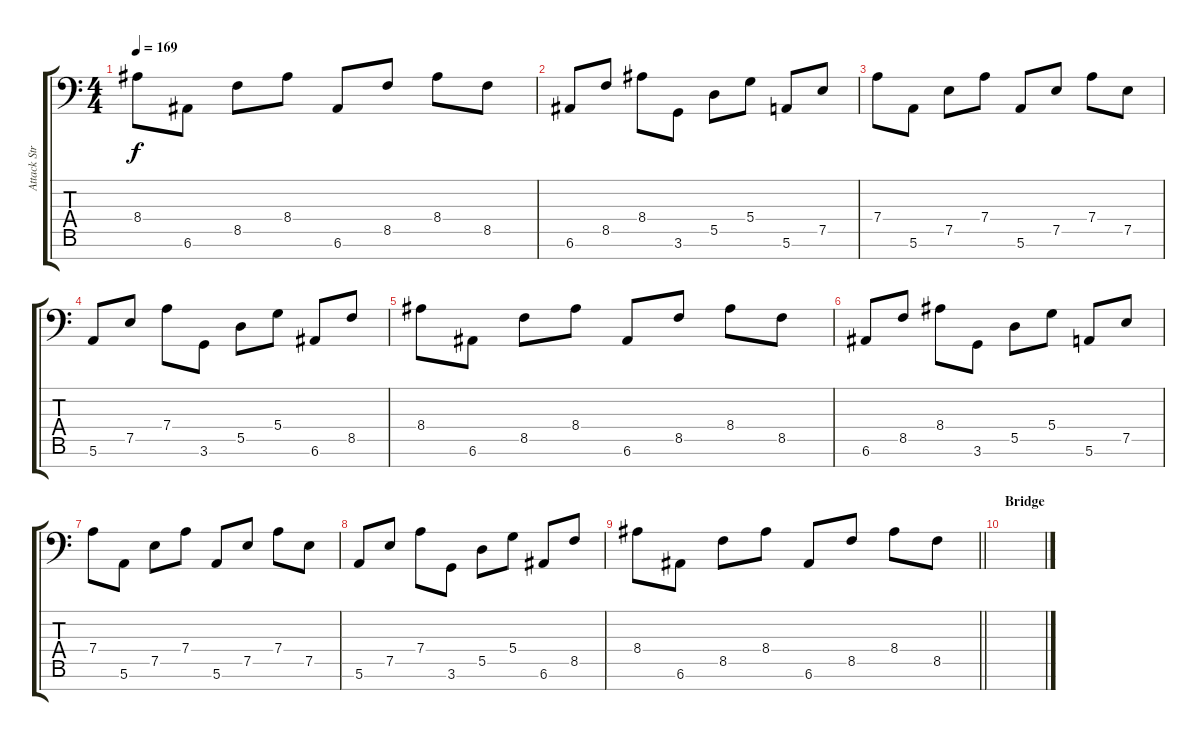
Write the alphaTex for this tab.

\track ("Attack Strings" "Attack Str") {instrument pizzicatostrings}
\staff {score tabs}
\tuning (E4 B3 G3 D3 A2 E2 A1) {hide}
\ts (4 4)
\tempo 169
\clef f4
\ks c
8.4.8{dy f} 6.6.8 8.5.8 8.4.8 6.6.8 8.5.8 8.4.8 8.5.8 |
6.6.8 8.5.8 8.4.8 3.6.8 5.5.8 5.4.8 5.6.8 7.5.8 |
7.4.8 5.6.8 7.5.8 7.4.8 5.6.8 7.5.8 7.4.8 7.5.8 |
5.6.8 7.5.8 7.4.8 3.6.8 5.5.8 5.4.8 6.6.8 8.5.8 |
8.4.8 6.6.8 8.5.8 8.4.8 6.6.8 8.5.8 8.4.8 8.5.8 |
6.6.8 8.5.8 8.4.8 3.6.8 5.5.8 5.4.8 5.6.8 7.5.8 |
7.4.8 5.6.8 7.5.8 7.4.8 5.6.8 7.5.8 7.4.8 7.5.8 |
5.6.8 7.5.8 7.4.8 3.6.8 5.5.8 5.4.8 6.6.8 8.5.8 |
\barLineRight lightlight
8.4.8 6.6.8 8.5.8 8.4.8 6.6.8 8.5.8 8.4.8 8.5.8 |
\section ("" "Bridge")
